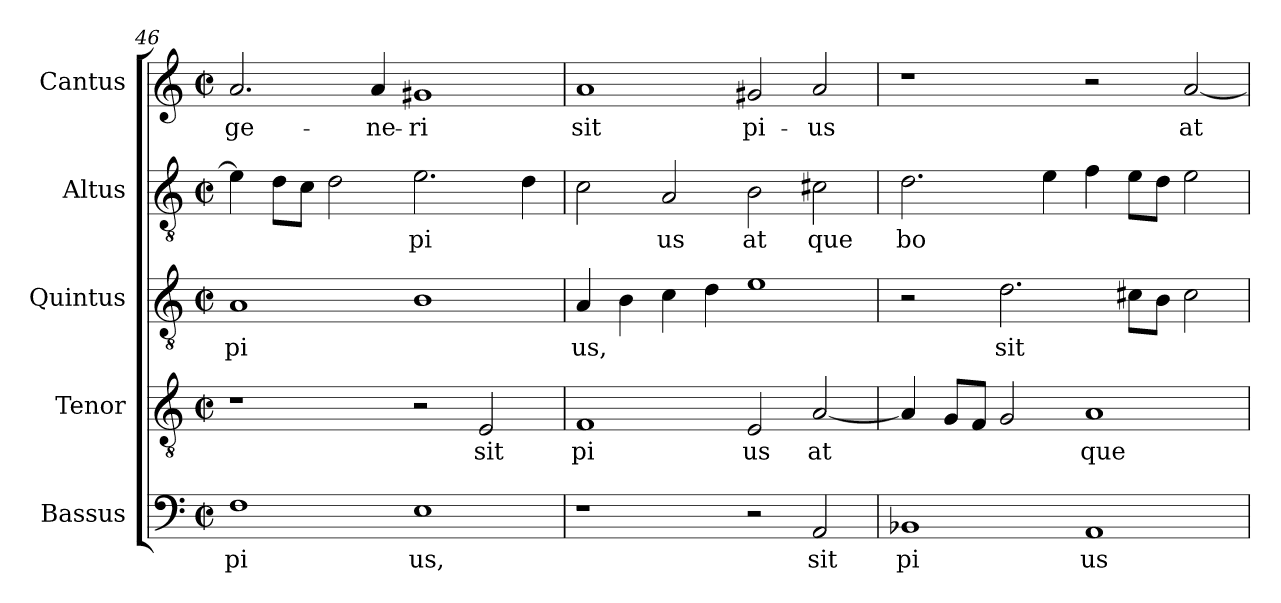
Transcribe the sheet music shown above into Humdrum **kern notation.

**kern	**text	**kern	**text	**kern	**text	**kern	**text	**kern	**text
*part5	*part5	*part4	*part4	*part3	*part3	*part2	*part2	*part1	*part1
*staff5	*staff5	*staff4	*staff4	*staff3	*staff3	*staff2	*staff2	*staff1	*staff1
*I"Bassus	*	*I"Tenor	*	*I"Quintus	*	*I"Altus	*	*I"Cantus	*
*clefF4	*	*clefGv2	*	*clefGv2	*	*clefGv2	*	*clefG2	*
*M2/2	*	*M2/2	*	*M2/2	*	*M2/2	*	*M2/2	*
*met(c|)	*	*met(c|)	*	*met(c|)	*	*met(c|)	*	*met(c|)	*
=46	=46	=46	=46	=46	=46	=46	=46	=46	=46
!	!LO:LY:b:cj	!	!	!	!LO:LY:b:cj	!	!	!	!LO:LY:b:cj
1F	pi	1r	.	1A	pi	4e\]	.	2.a/	ge-
.	.	.	.	.	.	8d\L	.	.	.
.	.	.	.	.	.	8c\J	.	.	.
.	.	.	.	.	.	2d\	.	.	.
!	!	!	!	!	!	!	!	!	!LO:LY:b:cj
.	.	.	.	.	.	.	.	4a/	-ne-
!	!LO:LY:b:cj	!	!	!	!	!	!LO:LY:b:cj	!	!LO:LY:b:cj
1E	us,	2r	.	1B	.	2.e\	pi	1g#X	-ri
!	!	!	!LO:LY:b:cj	!	!	!	!	!	!
.	.	2E/	sit	.	.	.	.	.	.
.	.	.	.	.	.	4d\	.	.	.
=47	=47	=47	=47	=47	=47	=47	=47	=47	=47
!	!	!	!LO:LY:b:cj	!	!LO:LY:b	!	!	!	!LO:LY:b:cj
1r	.	1F	pi	4A/	us,	2c\	.	1a	sit
.	.	.	.	4B\	.	.	.	.	.
!	!	!	!	!	!	!	!LO:LY:b:cj	!	!
.	.	.	.	4c\	.	2A/	us	.	.
.	.	.	.	4d\	.	.	.	.	.
!	!	!	!LO:LY:b:cj	!	!	!	!LO:LY:b:cj	!	!LO:LY:b:cj
2r	.	2E/	us	1e	.	2B\	at	2g#X/	pi-
!	!LO:LY:b:cj	!	!LO:LY:b:cj	!	!	!	!LO:LY:b:cj	!	!LO:LY:b:cj
2AA/	sit	[<2A/	at	.	.	2c#X\	que	2a/	-us
=48	=48	=48	=48	=48	=48	=48	=48	=48	=48
!	!LO:LY:b:cj	!	!	!	!	!	!LO:LY:b:cj	!	!
1BB-X	pi	4A/]	.	2r	.	2.d\	bo	1r	.
.	.	8G/L	.	.	.	.	.	.	.
.	.	8F/J	.	.	.	.	.	.	.
!	!	!	!	!	!LO:LY:b:cj	!	!	!	!
.	.	2G/	.	2.d\	sit	.	.	.	.
.	.	.	.	.	.	4e\	.	.	.
!	!LO:LY:b:cj	!	!LO:LY:b:cj	!	!	!	!	!	!
1AA	us	1A	que	.	.	4f\	.	2r	.
.	.	.	.	8c#X\L	.	8e\L	.	.	.
.	.	.	.	8B\J	.	8d\J	.	.	.
!	!	!	!	!	!	!	!	!	!LO:LY:b:cj
.	.	.	.	2c#\	.	2e\	.	[<2a/	at-
=	=	=	=	=	=	=	=	=	=
*-	*-	*-	*-	*-	*-	*-	*-	*-	*-
